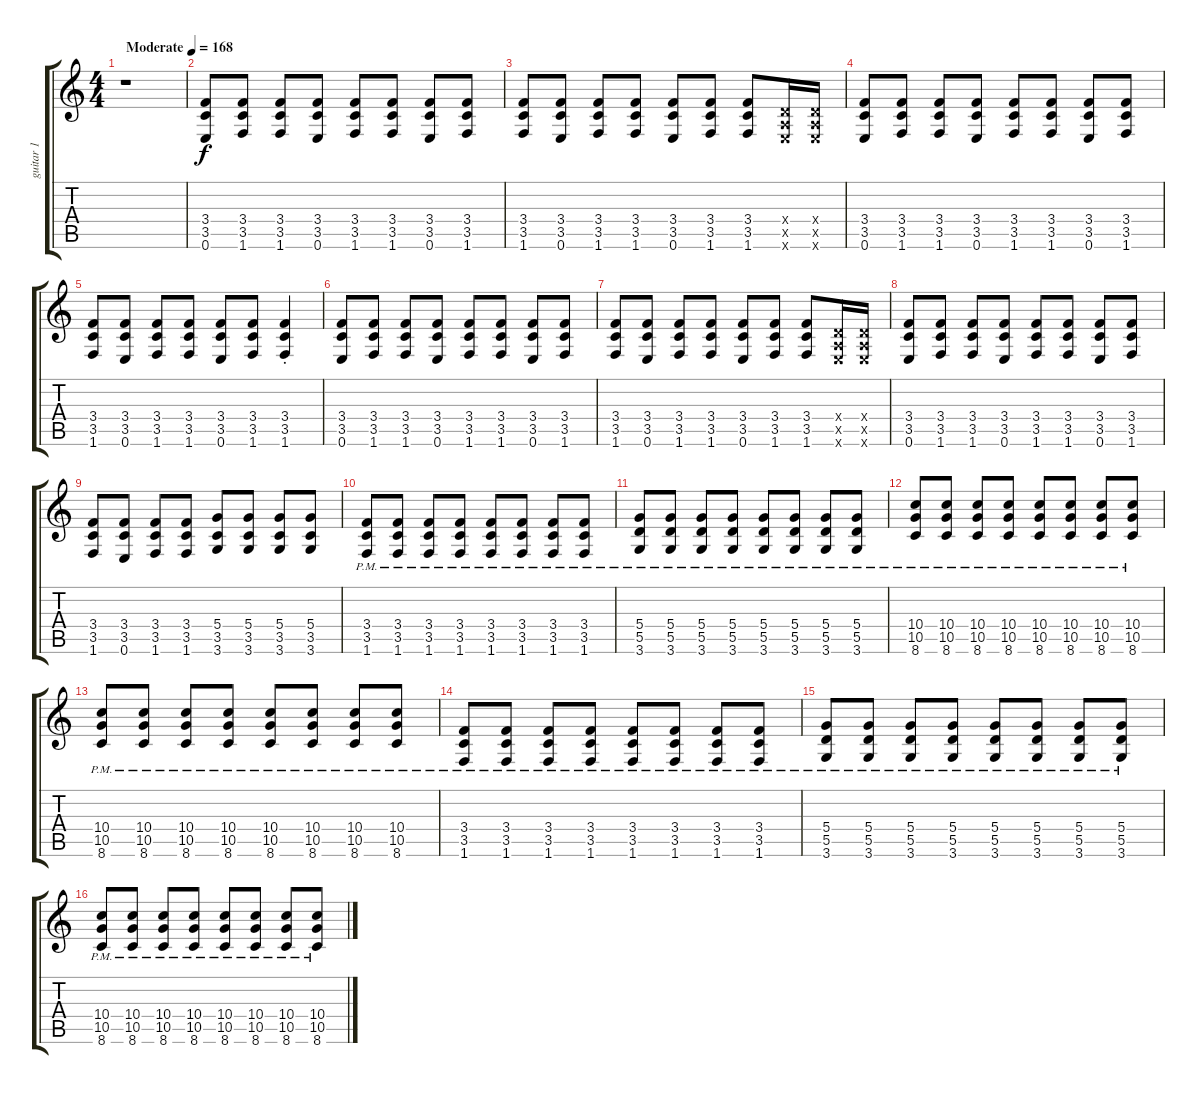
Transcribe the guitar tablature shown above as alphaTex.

\track ("guitar 1" "guitar 1") {instrument distortionguitar}
\staff {score tabs}
\tuning (E4 B3 G3 D3 A2 E2) {hide}
\ts (4 4)
\tempo (168 "Moderate")
\clef g2
\ks c
r.1{dy f instrument distortionguitar} |
(3.4 3.5 0.6).8 (3.4 3.5 1.6).8 (3.4 3.5 1.6).8 (3.4 3.5 0.6).8 (3.4 3.5 1.6).8 (3.4 3.5 1.6).8 (3.4 3.5 0.6).8 (3.4 3.5 1.6).8 |
(3.4 3.5 1.6).8 (3.4 3.5 0.6).8 (3.4 3.5 1.6).8 (3.4 3.5 1.6).8 (3.4 3.5 0.6).8 (3.4 3.5 1.6).8 (3.4 3.5 1.6).8 (0.4{x} 0.5{x} 0.6{x}).16 (0.4{x} 0.5{x} 0.6{x}).16 |
(3.4 3.5 0.6).8 (3.4 3.5 1.6).8 (3.4 3.5 1.6).8 (3.4 3.5 0.6).8 (3.4 3.5 1.6).8 (3.4 3.5 1.6).8 (3.4 3.5 0.6).8 (3.4 3.5 1.6).8 |
(3.4 3.5 1.6).8 (3.4 3.5 0.6).8 (3.4 3.5 1.6).8 (3.4 3.5 1.6).8 (3.4 3.5 0.6).8 (3.4 3.5 1.6).8 (3.4{st} 3.5{st} 1.6{st}).4 |
(3.4 3.5 0.6).8 (3.4 3.5 1.6).8 (3.4 3.5 1.6).8 (3.4 3.5 0.6).8 (3.4 3.5 1.6).8 (3.4 3.5 1.6).8 (3.4 3.5 0.6).8 (3.4 3.5 1.6).8 |
(3.4 3.5 1.6).8 (3.4 3.5 0.6).8 (3.4 3.5 1.6).8 (3.4 3.5 1.6).8 (3.4 3.5 0.6).8 (3.4 3.5 1.6).8 (3.4 3.5 1.6).8 (0.4{x} 0.5{x} 0.6{x}).16 (0.4{x} 0.5{x} 0.6{x}).16 |
(3.4 3.5 0.6).8 (3.4 3.5 1.6).8 (3.4 3.5 1.6).8 (3.4 3.5 0.6).8 (3.4 3.5 1.6).8 (3.4 3.5 1.6).8 (3.4 3.5 0.6).8 (3.4 3.5 1.6).8 |
(3.4 3.5 1.6).8 (3.4 3.5 0.6).8 (3.4 3.5 1.6).8 (3.4 3.5 1.6).8 (5.4 3.5 3.6).8 (5.4 3.5 3.6).8 (5.4 3.5 3.6).8 (5.4 3.5 3.6).8 |
(3.4{pm} 3.5{pm} 1.6{pm}).8 (3.4{pm} 3.5{pm} 1.6{pm}).8 (3.4{pm} 3.5{pm} 1.6{pm}).8 (3.4{pm} 3.5{pm} 1.6{pm}).8 (3.4{pm} 3.5{pm} 1.6{pm}).8 (3.4{pm} 3.5{pm} 1.6{pm}).8 (3.4{pm} 3.5{pm} 1.6{pm}).8 (3.4{pm} 3.5{pm} 1.6{pm}).8 |
(5.4{pm} 5.5{pm} 3.6{pm}).8 (5.4{pm} 5.5{pm} 3.6{pm}).8 (5.4{pm} 5.5{pm} 3.6{pm}).8 (5.4{pm} 5.5{pm} 3.6{pm}).8 (5.4{pm} 5.5{pm} 3.6{pm}).8 (5.4{pm} 5.5{pm} 3.6{pm}).8 (5.4{pm} 5.5{pm} 3.6{pm}).8 (5.4{pm} 5.5{pm} 3.6{pm}).8 |
(10.4{pm} 10.5{pm} 8.6{pm}).8 (10.4{pm} 10.5{pm} 8.6{pm}).8 (10.4{pm} 10.5{pm} 8.6{pm}).8 (10.4{pm} 10.5{pm} 8.6{pm}).8 (10.4{pm} 10.5{pm} 8.6{pm}).8 (10.4{pm} 10.5{pm} 8.6{pm}).8 (10.4{pm} 10.5{pm} 8.6{pm}).8 (10.4{pm} 10.5{pm} 8.6{pm}).8 |
(10.4{pm} 10.5{pm} 8.6{pm}).8 (10.4{pm} 10.5{pm} 8.6{pm}).8 (10.4{pm} 10.5{pm} 8.6{pm}).8 (10.4{pm} 10.5{pm} 8.6{pm}).8 (10.4{pm} 10.5{pm} 8.6{pm}).8 (10.4{pm} 10.5{pm} 8.6{pm}).8 (10.4{pm} 10.5{pm} 8.6{pm}).8 (10.4{pm} 10.5{pm} 8.6{pm}).8 |
(3.4{pm} 3.5{pm} 1.6{pm}).8 (3.4{pm} 3.5{pm} 1.6{pm}).8 (3.4{pm} 3.5{pm} 1.6{pm}).8 (3.4{pm} 3.5{pm} 1.6{pm}).8 (3.4{pm} 3.5{pm} 1.6{pm}).8 (3.4{pm} 3.5{pm} 1.6{pm}).8 (3.4{pm} 3.5{pm} 1.6{pm}).8 (3.4{pm} 3.5{pm} 1.6{pm}).8 |
(5.4{pm} 5.5{pm} 3.6{pm}).8 (5.4{pm} 5.5{pm} 3.6{pm}).8 (5.4{pm} 5.5{pm} 3.6{pm}).8 (5.4{pm} 5.5{pm} 3.6{pm}).8 (5.4{pm} 5.5{pm} 3.6{pm}).8 (5.4{pm} 5.5{pm} 3.6{pm}).8 (5.4{pm} 5.5{pm} 3.6{pm}).8 (5.4{pm} 5.5{pm} 3.6{pm}).8 |
(10.4{pm} 10.5{pm} 8.6{pm}).8 (10.4{pm} 10.5{pm} 8.6{pm}).8 (10.4{pm} 10.5{pm} 8.6{pm}).8 (10.4{pm} 10.5{pm} 8.6{pm}).8 (10.4{pm} 10.5{pm} 8.6{pm}).8 (10.4{pm} 10.5{pm} 8.6{pm}).8 (10.4{pm} 10.5{pm} 8.6{pm}).8 (10.4{pm} 10.5{pm} 8.6{pm}).8
